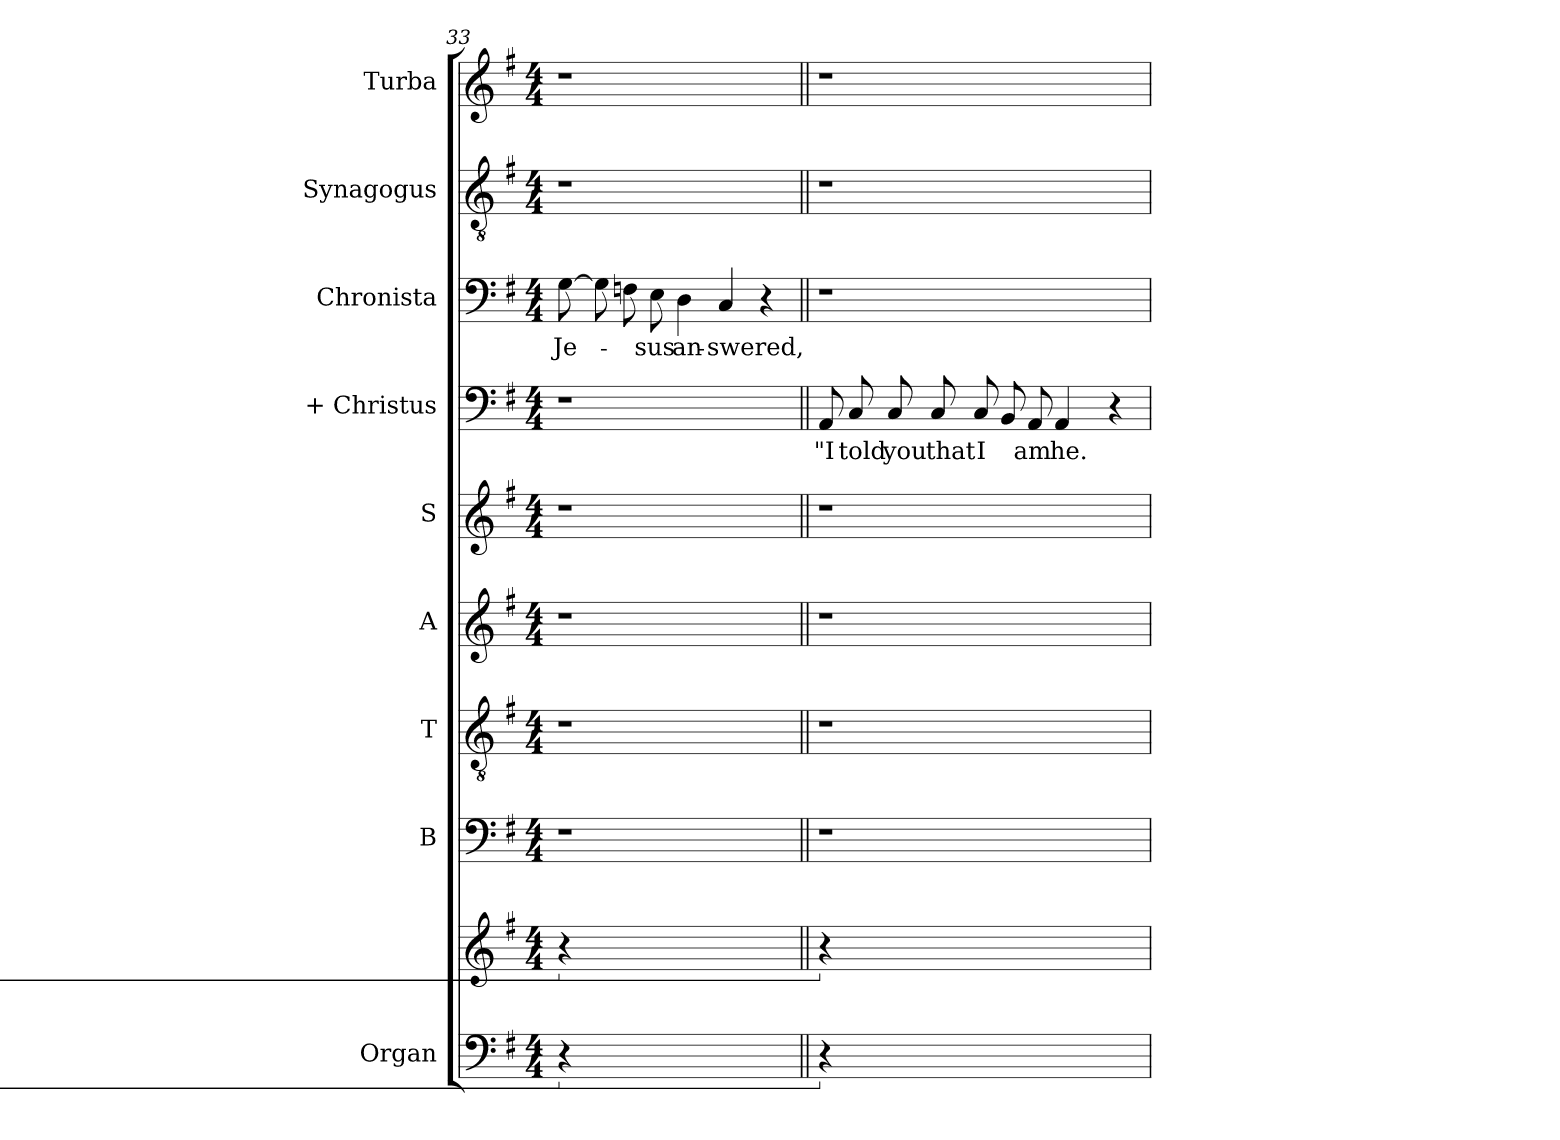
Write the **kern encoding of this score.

**kern	**kern	**kern	**kern	**kern	**kern	**kern	**text	**kern	**text	**kern	**kern
*part9	*part9	*part8	*part7	*part6	*part5	*part4	*part4	*part3	*part3	*part2	*part1
*staff10	*staff9	*staff8	*staff7	*staff6	*staff5	*staff4	*staff4	*staff3	*staff3	*staff2	*staff1
*I"Organ	*	*I"B	*I"T	*I"A	*I"S	*I"+ Christus	*	*I"Chronista	*	*I"Synagogus	*I"Turba
*I'Org.	*	*I'B.	*I'T.	*I'A.	*I'S.	*I'+ Christus	*	*I'C	*	*I'Synagogus	*I'Turba
!!LO:PB:g=z
*clefF4	*clefG2	*clefF4	*clefGv2	*clefG2	*clefG2	*clefF4	*	*clefF4	*	*clefGv2	*clefG2
*	*	*	*ITrd7c12	*	*	*	*	*	*	*ITrd7c12	*
*k[f#]	*k[f#]	*k[f#]	*k[f#]	*k[f#]	*k[f#]	*k[f#]	*	*k[f#]	*	*k[f#]	*k[f#]
*G:	*G:	*G:	*G:	*G:	*G:	*G:	*	*G:	*	*G:	*G:
*M4/4	*M4/4	*M4/4	*M4/4	*M4/4	*M4/4	*M4/4	*	*M4/4	*	*M4/4	*M4/4
=33	=33	=33	=33	=33	=33	=33	=33	=33	=33	=33	=33
!LO:N:vis=1	!LO:N:vis=1	!LO:N:vis=1	!LO:N:vis=1	!LO:N:vis=1	!LO:N:vis=1	!LO:N:vis=1	!	!	!	!	!
!	!	!	!	!	!	!	!	!	!LO:LY:b:color=#000000	!LO:N:vis=1	!LO:N:vis=1
4%5r	4%5r	1r	1r	1r	1r	1r	.	[8Gi\	Je-	1r	1r
.	.	.	.	.	.	.	.	8Gi\]	.	.	.
.	.	.	.	.	.	.	.	8Fni\	.	.	.
!	!	!	!	!	!	!	!	!	!LO:LY:b:color=#000000	!	!
.	.	.	.	.	.	.	.	8Ei\	-sus	.	.
!	!	!	!	!	!	!	!	!	!LO:LY:b:color=#000000	!	!
.	.	.	.	.	.	.	.	4Di\	an-	.	.
!	!	!	!	!	!	!	!	!	!LO:LY:b:color=#000000	!	!
.	.	.	.	.	.	.	.	4Ci/	-swered,	.	.
.	.	4ryy	4ryy	4ryy	4ryy	4ryy	.	4r	.	4ryy	4ryy
!!LO:LB:g=z
=34||	=34||	=34||	=34||	=34||	=34||	=34||	=34||	=34||	=34||	=34||	=34||
!LO:N:vis=1	!LO:N:vis=1	!LO:N:vis=1	!LO:N:vis=1	!LO:N:vis=1	!LO:N:vis=1	!	!	!	!	!	!
!	!	!	!	!	!	!	!LO:LY:b:color=#000000	!LO:N:vis=1	!	!LO:N:vis=1	!LO:N:vis=1
8%11r	8%11r	1r	1r	1r	1r	8AAi/	"I	1r	.	1r	1r
!	!	!	!	!	!	!	!LO:LY:b:color=#000000	!	!	!	!
.	.	.	.	.	.	8Ci/	told	.	.	.	.
!	!	!	!	!	!	!	!LO:LY:b:color=#000000	!	!	!	!
.	.	.	.	.	.	8Ci/	you	.	.	.	.
!	!	!	!	!	!	!	!LO:LY:b:color=#000000	!	!	!	!
.	.	.	.	.	.	8Ci/	that	.	.	.	.
!	!	!	!	!	!	!	!LO:LY:b:color=#000000	!	!	!	!
.	.	.	.	.	.	8Ci/	I	.	.	.	.
.	.	.	.	.	.	8BBi/	.	.	.	.	.
!	!	!	!	!	!	!	!LO:LY:b:color=#000000	!	!	!	!
.	.	.	.	.	.	8AAi/	am	.	.	.	.
!	!	!	!	!	!	!	!LO:LY:b:color=#000000	!	!	!	!
.	.	.	.	.	.	4AAi/	he.	.	.	.	.
.	.	4.ryy	4.ryy	4.ryy	4.ryy	.	.	4.ryy	.	4.ryy	4.ryy
.	.	.	.	.	.	4r	.	.	.	.	.
=	=	=	=	=	=	=	=	=	=	=	=
*-	*-	*-	*-	*-	*-	*-	*-	*-	*-	*-	*-
